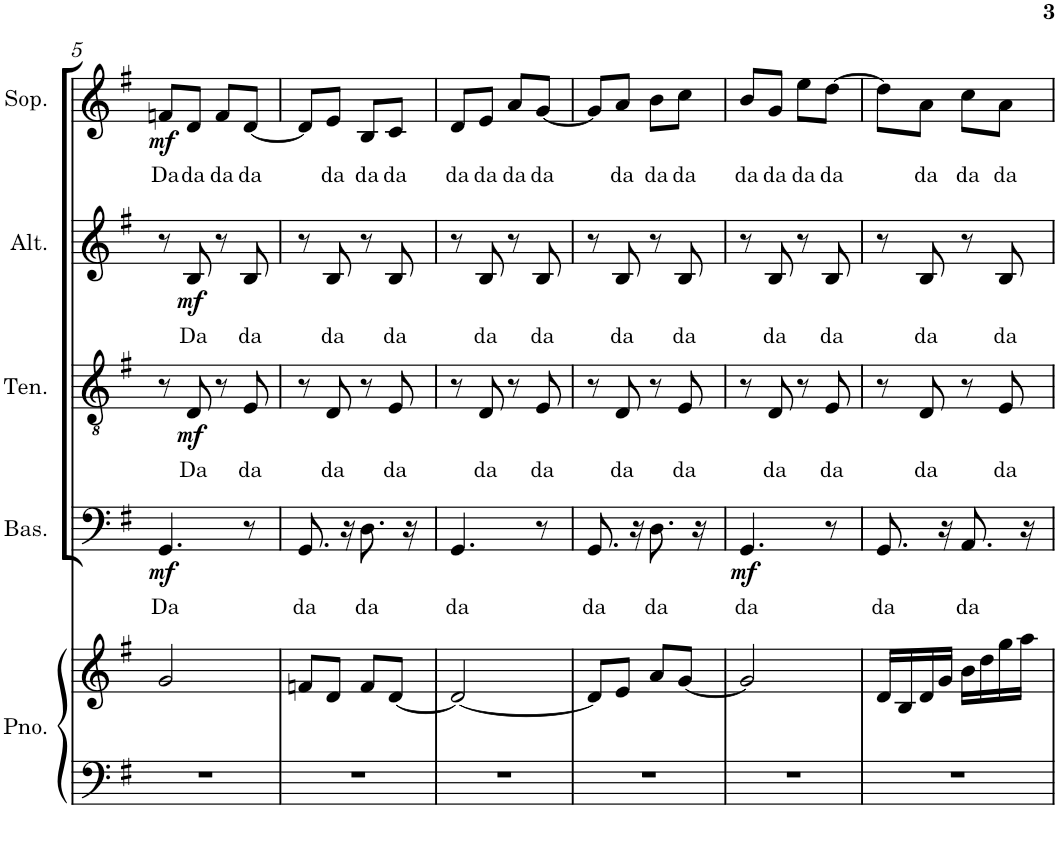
**kern	**kern	**kern	**text	**dynam	**kern	**text	**dynam	**kern	**text	**dynam	**kern	**text	**dynam
*part5	*part5	*part4	*part4	*part4	*part3	*part3	*part3	*part2	*part2	*part2	*part1	*part1	*part1
*staff6	*staff5	*staff4	*staff4	*staff4	*staff3	*staff3	*staff3	*staff2	*staff2	*staff2	*staff1	*staff1	*staff1
*I"Piano	*	*I"Bass	*	*	*I"Tenor	*	*	*I"Alto	*	*	*I"Soprano	*	*
*I'Pno.	*	*I'Bas.	*	*	*I'Ten.	*	*	*I'Alt.	*	*	*I'Sop.	*	*
!!LO:PB:g=z
*clefF4	*clefG2	*clefF4	*	*	*clefGv2	*	*	*clefG2	*	*	*clefG2	*	*
*k[f#]	*k[f#]	*k[f#]	*	*	*k[f#]	*	*	*k[f#]	*	*	*k[f#]	*	*
*G:	*G:	*G:	*	*	*G:	*	*	*G:	*	*	*G:	*	*
*M2/4	*M2/4	*M2/4	*	*	*M2/4	*	*	*M2/4	*	*	*M2/4	*	*
=5	=5	=5	=5	=5	=5	=5	=5	=5	=5	=5	=5	=5	=5
!	!	!	!LO:LY:b	!LO:DY:b	!	!	!	!	!	!	!	!LO:LY:b	!LO:DY:b
2r	2g/	4.GG/	Da	mf	8r	.	.	8r	.	.	8fn/L	Da	mf
!	!	!	!	!	!	!LO:LY:b	!LO:DY:b	!	!LO:LY:b	!LO:DY:b	!	!LO:LY:b	!
.	.	.	.	.	8D/	Da	mf	8B/	Da	mf	8d/J	da	.
!	!	!	!	!	!	!	!	!	!	!	!	!LO:LY:b	!
.	.	.	.	.	8r	.	.	8r	.	.	8f/L	da	.
!	!	!	!	!	!	!LO:LY:b	!	!	!LO:LY:b	!	!	!LO:LY:b	!
.	.	8r	.	.	8E/	da	.	8B/	da	.	[8d/J	da	.
=6	=6	=6	=6	=6	=6	=6	=6	=6	=6	=6	=6	=6	=6
!	!	!	!LO:LY:b	!	!	!	!	!	!	!	!	!	!
2r	8fn/L	8.GG/	da	.	8r	.	.	8r	.	.	8d/L]	.	.
!	!	!	!	!	!	!LO:LY:b	!	!	!LO:LY:b	!	!	!LO:LY:b	!
.	8d/J	.	.	.	8D/	da	.	8B/	da	.	8e/J	da	.
.	.	16r	.	.	.	.	.	.	.	.	.	.	.
!	!	!	!LO:LY:b	!	!	!	!	!	!	!	!	!LO:LY:b	!
.	8f/L	8.D\	da	.	8r	.	.	8r	.	.	8B/L	da	.
!	!	!	!	!	!	!LO:LY:b	!	!	!LO:LY:b	!	!	!LO:LY:b	!
.	[8d/J	.	.	.	8E/	da	.	8B/	da	.	8c/J	da	.
.	.	16r	.	.	.	.	.	.	.	.	.	.	.
=7	=7	=7	=7	=7	=7	=7	=7	=7	=7	=7	=7	=7	=7
!	!	!	!LO:LY:b	!	!	!	!	!	!	!	!	!LO:LY:b	!
2r	2d/_	4.GG/	da	.	8r	.	.	8r	.	.	8d/L	da	.
!	!	!	!	!	!	!LO:LY:b	!	!	!LO:LY:b	!	!	!LO:LY:b	!
.	.	.	.	.	8D/	da	.	8B/	da	.	8e/J	da	.
!	!	!	!	!	!	!	!	!	!	!	!	!LO:LY:b	!
.	.	.	.	.	8r	.	.	8r	.	.	8a/L	da	.
!	!	!	!	!	!	!LO:LY:b	!	!	!LO:LY:b	!	!	!LO:LY:b	!
.	.	8r	.	.	8E/	da	.	8B/	da	.	[8g/J	da	.
=8	=8	=8	=8	=8	=8	=8	=8	=8	=8	=8	=8	=8	=8
!	!	!	!LO:LY:b	!	!	!	!	!	!	!	!	!	!
2r	8d/L]	8.GG/	da	.	8r	.	.	8r	.	.	8g/L]	.	.
!	!	!	!	!	!	!LO:LY:b	!	!	!LO:LY:b	!	!	!LO:LY:b	!
.	8e/J	.	.	.	8D/	da	.	8B/	da	.	8a/J	da	.
.	.	16r	.	.	.	.	.	.	.	.	.	.	.
!	!	!	!LO:LY:b	!	!	!	!	!	!	!	!	!LO:LY:b	!
.	8a/L	8.D\	da	.	8r	.	.	8r	.	.	8b\L	da	.
!	!	!	!	!	!	!LO:LY:b	!	!	!LO:LY:b	!	!	!LO:LY:b	!
.	[8g/J	.	.	.	8E/	da	.	8B/	da	.	8cc\J	da	.
.	.	16r	.	.	.	.	.	.	.	.	.	.	.
=9	=9	=9	=9	=9	=9	=9	=9	=9	=9	=9	=9	=9	=9
!	!	!	!LO:LY:b	!LO:DY:b	!	!	!	!	!	!	!	!LO:LY:b	!
2r	2g/]	4.GG/	da	mf	8r	.	.	8r	.	.	8b/L	da	.
!	!	!	!	!	!	!LO:LY:b	!	!	!LO:LY:b	!	!	!LO:LY:b	!
.	.	.	.	.	8D/	da	.	8B/	da	.	8g/J	da	.
!	!	!	!	!	!	!	!	!	!	!	!	!LO:LY:b	!
.	.	.	.	.	8r	.	.	8r	.	.	8ee\L	da	.
!	!	!	!	!	!	!LO:LY:b	!	!	!LO:LY:b	!	!	!LO:LY:b	!
.	.	8r	.	.	8E/	da	.	8B/	da	.	[8dd\J	da	.
=10	=10	=10	=10	=10	=10	=10	=10	=10	=10	=10	=10	=10	=10
!	!	!	!LO:LY:b	!	!	!	!	!	!	!	!	!	!
2r	16d/LL	8.GG/	da	.	8r	.	.	8r	.	.	8dd\L]	.	.
.	16B/	.	.	.	.	.	.	.	.	.	.	.	.
!	!	!	!	!	!	!LO:LY:b	!	!	!LO:LY:b	!	!	!LO:LY:b	!
.	16d/	.	.	.	8D/	da	.	8B/	da	.	8a\J	da	.
.	16g/JJ	16r	.	.	.	.	.	.	.	.	.	.	.
!	!	!	!LO:LY:b	!	!	!	!	!	!	!	!	!LO:LY:b	!
.	16b\LL	8.AA/	da	.	8r	.	.	8r	.	.	8cc\L	da	.
.	16dd\	.	.	.	.	.	.	.	.	.	.	.	.
!	!	!	!	!	!	!LO:LY:b	!	!	!LO:LY:b	!	!	!LO:LY:b	!
.	16gg\	.	.	.	8E/	da	.	8B/	da	.	8a\J	da	.
.	16aa\JJ	16r	.	.	.	.	.	.	.	.	.	.	.
=	=	=	=	=	=	=	=	=	=	=	=	=	=
*-	*-	*-	*-	*-	*-	*-	*-	*-	*-	*-	*-	*-	*-
